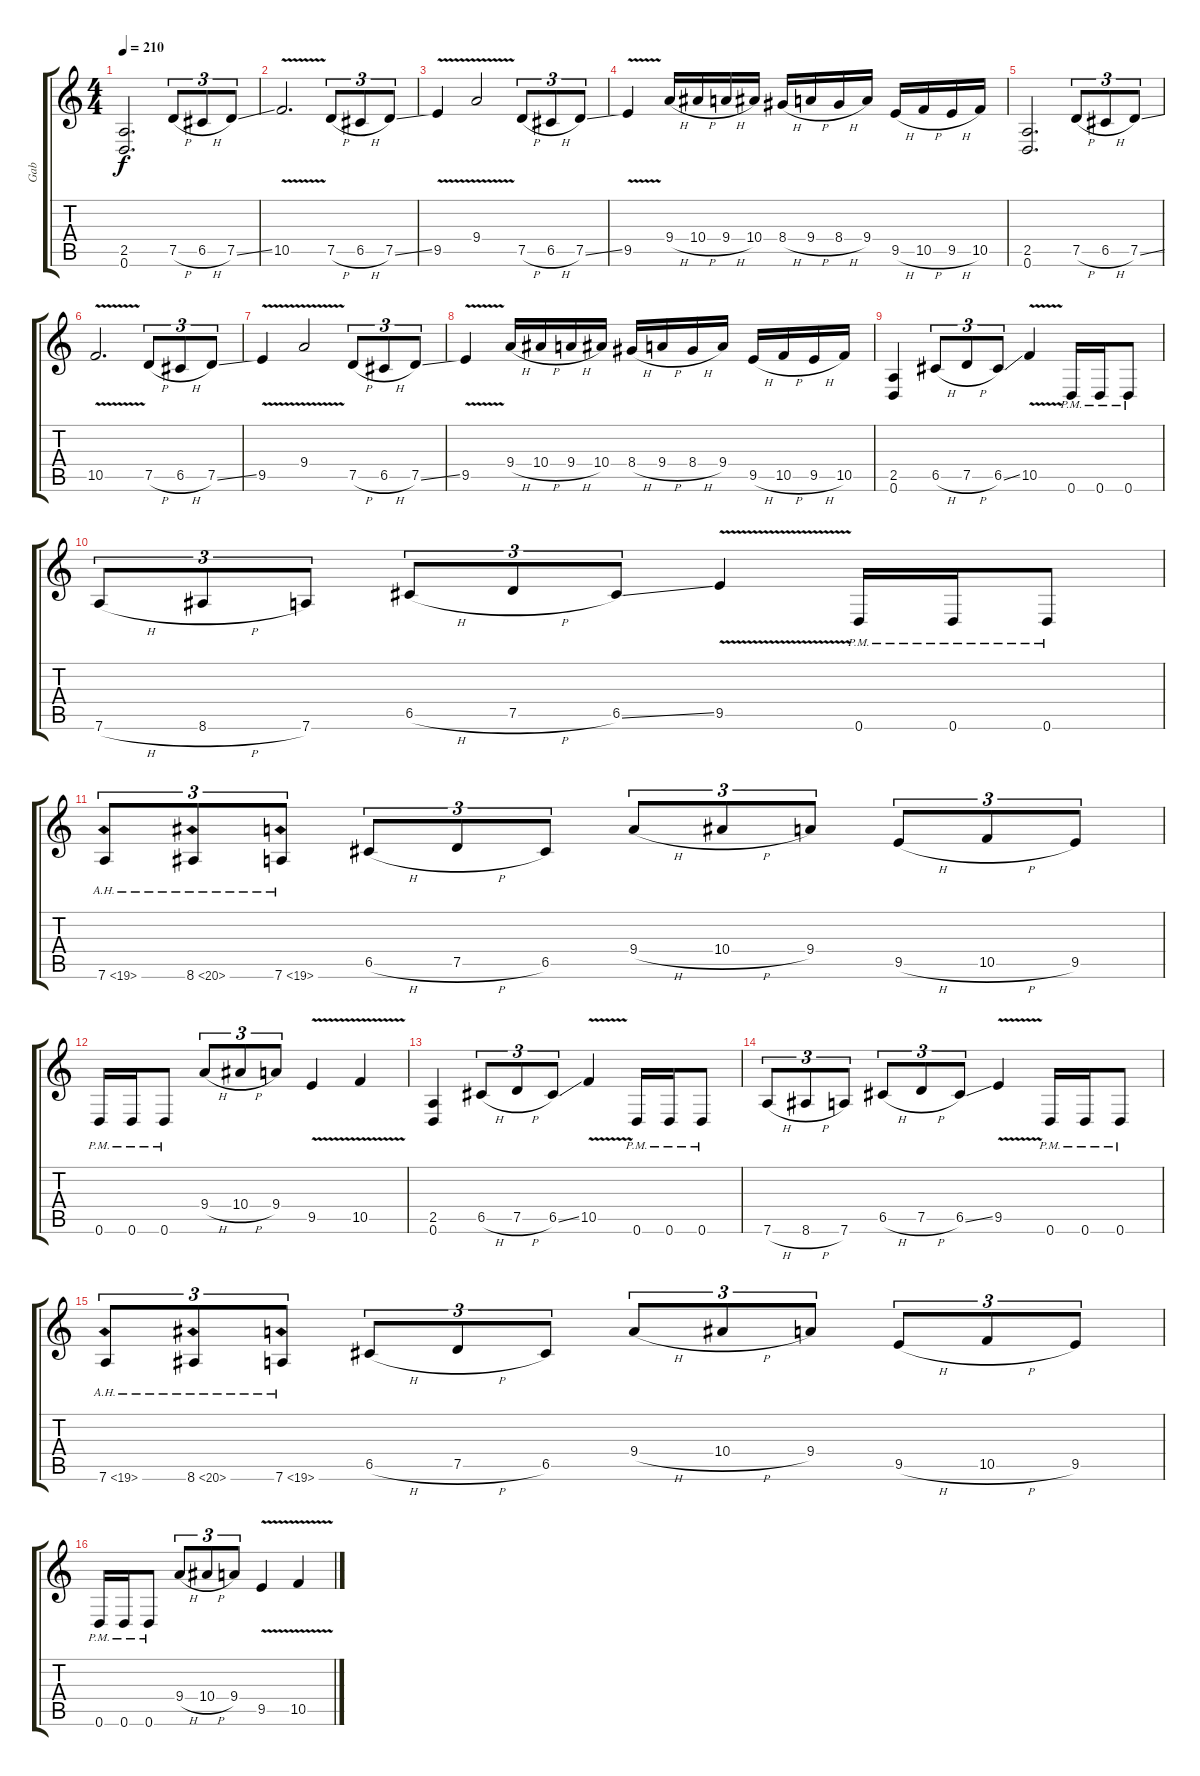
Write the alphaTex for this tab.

\track ("Gab" "Gab") {instrument distortionguitar}
\staff {score tabs}
\tuning (D4 A3 F3 C3 G2 D2) {hide}
\ts (4 4)
\tempo 210
\clef g2
\ks c
(2.5 0.6).2{d dy f} 7.5{h}.8{tu (3 2)} 6.5{h}.8{tu (3 2)} 7.5{ss}.8{tu (3 2)} |
10.5{v}.2{d} 7.5{h}.8{tu (3 2)} 6.5{h}.8{tu (3 2)} 7.5{ss}.8{tu (3 2)} |
9.5{v}.4 9.4{v}.2 7.5{h}.8{tu (3 2)} 6.5{h}.8{tu (3 2)} 7.5{ss}.8{tu (3 2)} |
9.5{v}.4 9.4{h}.16 10.4{h}.16 9.4{h}.16 10.4.16 8.4{h}.16 9.4{h}.16 8.4{h}.16 9.4.16 9.5{h}.16 10.5{h}.16 9.5{h}.16 10.5.16 |
(2.5 0.6).2{d} 7.5{h}.8{tu (3 2)} 6.5{h}.8{tu (3 2)} 7.5{ss}.8{tu (3 2)} |
10.5{v}.2{d} 7.5{h}.8{tu (3 2)} 6.5{h}.8{tu (3 2)} 7.5{ss}.8{tu (3 2)} |
9.5{v}.4 9.4{v}.2 7.5{h}.8{tu (3 2)} 6.5{h}.8{tu (3 2)} 7.5{ss}.8{tu (3 2)} |
9.5{v}.4 9.4{h}.16 10.4{h}.16 9.4{h}.16 10.4.16 8.4{h}.16 9.4{h}.16 8.4{h}.16 9.4.16 9.5{h}.16 10.5{h}.16 9.5{h}.16 10.5.16 |
(2.5 0.6).4 6.5{h}.8{tu (3 2)} 7.5{h}.8{tu (3 2)} 6.5{ss}.8{tu (3 2)} 10.5{v}.4 0.6{pm}.16 0.6{pm}.16 0.6{pm}.8 |
7.6{h}.8{tu (3 2)} 8.6{h}.8{tu (3 2)} 7.6.8{tu (3 2)} 6.5{h}.8{tu (3 2)} 7.5{h}.8{tu (3 2)} 6.5{ss}.8{tu (3 2)} 9.5{v}.4 0.6{pm}.16 0.6{pm}.16 0.6{pm}.8 |
7.6{ah 12}.8{tu (3 2)} 8.6{ah 12}.8{tu (3 2)} 7.6{ah 12}.8{tu (3 2)} 6.5{h}.8{tu (3 2)} 7.5{h}.8{tu (3 2)} 6.5.8{tu (3 2)} 9.4{h}.8{tu (3 2)} 10.4{h}.8{tu (3 2)} 9.4.8{tu (3 2)} 9.5{h}.8{tu (3 2)} 10.5{h}.8{tu (3 2)} 9.5.8{tu (3 2)} |
0.6{pm}.16 0.6{pm}.16 0.6{pm}.8 9.4{h}.8{tu (3 2)} 10.4{h}.8{tu (3 2)} 9.4.8{tu (3 2)} 9.5{v}.4 10.5{v}.4 |
(2.5 0.6).4 6.5{h}.8{tu (3 2)} 7.5{h}.8{tu (3 2)} 6.5{ss}.8{tu (3 2)} 10.5{v}.4 0.6{pm}.16 0.6{pm}.16 0.6{pm}.8 |
7.6{h}.8{tu (3 2)} 8.6{h}.8{tu (3 2)} 7.6.8{tu (3 2)} 6.5{h}.8{tu (3 2)} 7.5{h}.8{tu (3 2)} 6.5{ss}.8{tu (3 2)} 9.5{v}.4 0.6{pm}.16 0.6{pm}.16 0.6{pm}.8 |
7.6{ah 12}.8{tu (3 2)} 8.6{ah 12}.8{tu (3 2)} 7.6{ah 12}.8{tu (3 2)} 6.5{h}.8{tu (3 2)} 7.5{h}.8{tu (3 2)} 6.5.8{tu (3 2)} 9.4{h}.8{tu (3 2)} 10.4{h}.8{tu (3 2)} 9.4.8{tu (3 2)} 9.5{h}.8{tu (3 2)} 10.5{h}.8{tu (3 2)} 9.5.8{tu (3 2)} |
0.6{pm}.16 0.6{pm}.16 0.6{pm}.8 9.4{h}.8{tu (3 2)} 10.4{h}.8{tu (3 2)} 9.4.8{tu (3 2)} 9.5{v}.4 10.5{v}.4
